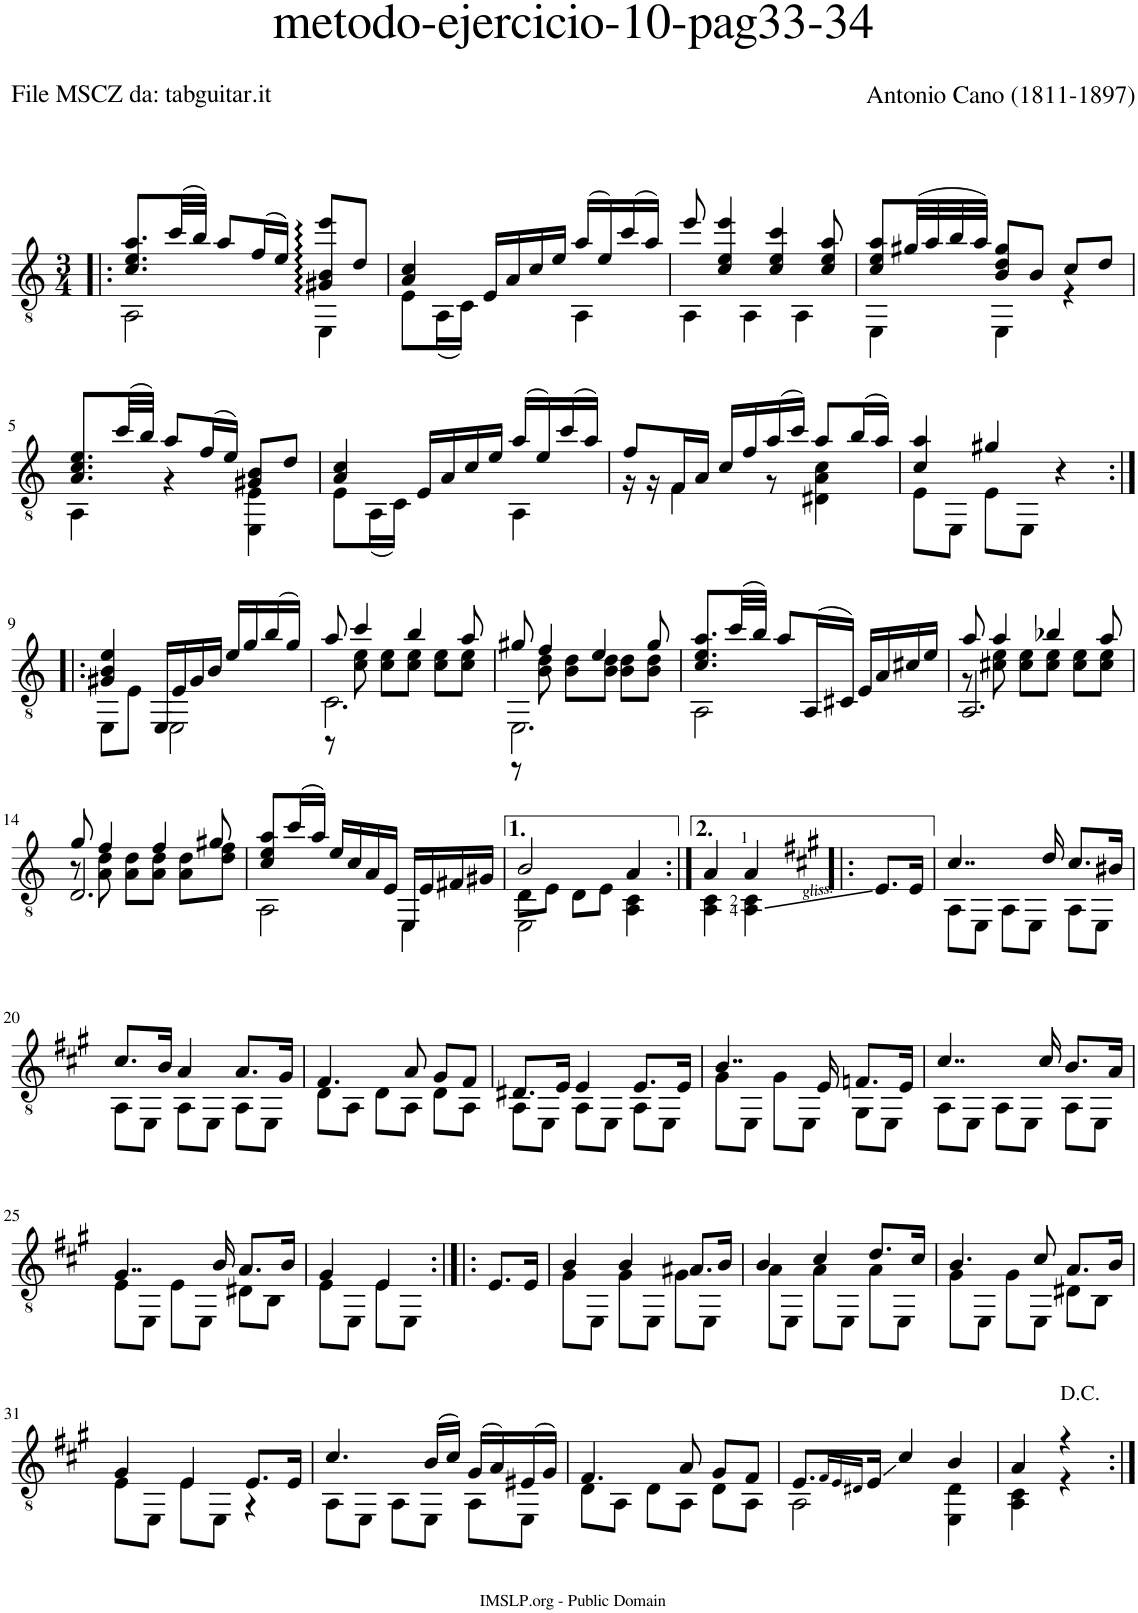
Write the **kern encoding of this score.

**kern
*part1
*staff1
*I"Guitar
*I'Guit.
*clefGv2
*k[]
*M3/4
=1!|:
*^
8.c/ 8.e/ 8.a/L	2AA\
(32cc/LL	.
32b/JJJ)	.
8a/L	.
(16f/L	.
16e/JJ)	.
8G#X/: 8B/: 8ee/:L	4EE\
8d/J	.
=2	=2
4A/ 4c/	8E\L
.	(16AA\L
.	16C\JJ)
16E/LL	4ryy
16A/	.
16c/	.
16e/JJ	.
(16a/LL	4AA\
16e/)	.
(16cc/	.
16a/JJ)	.
=3	=3
8ee/	4AA\
4c/ 4e/ 4ee/	.
.	4AA\
4c/ 4e/ 4cc/	.
.	4AA\
8c/ 8e/ 8a/	.
=4	=4
8c/ 8e/ 8a/L	4EE\
(32g#X/LL	.
32a/	.
32b/	.
32a/JJJ)	.
8B/ 8d/ 8g#/L	4EE\
8B/J	.
8c/L	4r
8d/J	.
!!LO:LB:g=z	!!
=5	=5
8.A/ 8.c/ 8.e/L	4AA\
(32cc/LL	.
32b/JJJ)	.
8a/L	4r
(16f/L	.
16e/JJ)	.
8G#X/ 8B/L	4EE\ 4E\
8d/J	.
=6	=6
4A/ 4c/	8E\L
.	(16AA\L
.	16C\JJ)
16E/LL	4ryy
16A/	.
16c/	.
16e/JJ	.
(16a/LL	4AA\
16e/)	.
(16cc/	.
16a/JJ)	.
=7	=7
8f/L	16r
.	16r
16F/L	4F\
16A/JJ	.
16c/LL	.
16f/	.
(16a/	8r
16cc/JJ)	.
8a/L	4D#X\ 4A\ 4c\
(16b/L	.
16a/JJ)	.
=8	=8
4c/ 4a/	8E\L
.	8EE\J
4g#X/	8E\L
.	8EE\J
4r	4ryy
!!LO:LB:g=z	!!
=9:|!|:	=9:|!|:
4G#X/ 4B/ 4e/	8EE\L
.	8E\J
16EE/LL	2EE\
16E/	.
16G#/	.
16B/JJ	.
16e/LL	.
16g/	.
(16b/	.
16g/JJ)	.
=10	=10
*	*^
8a/	2.C\	8r
4cc/	.	8c\ 8e\
.	.	8c\ 8e\L
4b/	.	8c\ 8e\J
.	.	8c\ 8e\L
8a/	.	8c\ 8e\J
=11	=11	=11
8g#X/	2.EE\	8r
4f/	.	8B\ 8d\
.	.	8B\ 8d\L
4e/	.	8B\ 8d\J
.	.	8B\ 8d\L
8g#/	.	8B\ 8d\J
*	*v	*v
=12	=12
8.c/ 8.e/ 8.a/L	2AA\
(32cc/LL	.
32b/JJJ)	.
8a/L	.
(16AA/L	.
16C#X/JJ)	.
16E/LL	4ryy
16A/	.
16c#X/	.
16e/JJ	.
=13	=13
*	*^
8a/	8r	2.AA/
4a/	8c#X\ 8e\	.
.	8c#\ 8e\L	.
4b-X/	8c#\ 8e\J	.
.	8c#\ 8e\L	.
8a/	8c#\ 8e\J	.
!!LO:LB:g=z	!!	!!
=14	=14	=14
8g/	8r	2.D/
4f/	8A\ 8d\	.
.	8A\ 8d\L	.
4f/	8A\ 8d\J	.
.	8A\ 8d\L	.
8g#X/	8d\ 8f\J	.
*	*v	*v
=15	=15
8c/ 8e/ 8a/L	2AA\
(16cc/L	.
16a/JJ)	.
16e/LL	.
16c/	.
16A/	.
16E/JJ	.
16EE/LL	4EE\
16E/	.
16F#X/	.
16G#X/JJ	.
=16	=16
*	*^
2B/	8D\L	2EE\
.	8E\J	.
.	8D\L	.
.	8E\J	.
4A/	4AA\ 4C\	4ryy
*	*v	*v
=17:|!	=17:|!
4A/	4AA\ 4C\
4A/	4AA\ 4C\
*v	*v
=18!|:
*k[f#c#g#]
8.E/L
16E/Jk
=19
*^
4..c#/	8AA\L
.	8EE\J
.	8AA\L
.	8EE\J
16d/	.
8.c#/L	8AA\L
.	8EE\J
16B#X/Jk	.
!!LO:LB:g=z	!!
=20	=20
8.c#/L	8AA\L
.	8EE\J
16B/Jk	.
4A/	8AA\L
.	8EE\J
8.A/L	8AA\L
.	8EE\J
16G#/Jk	.
=21	=21
4.F#/	8D\L
.	8AA\J
.	8D\L
8A/	8AA\J
8G#/L	8D\L
8F#/J	8AA\J
=22	=22
8.D#X/L	8AA\L
.	8EE\J
16E/Jk	.
4E/	8AA\L
.	8EE\J
8.E/L	8AA\L
.	8EE\J
16E/Jk	.
=23	=23
4..B/	8G#\L
.	8EE\J
.	8G#\L
.	8EE\J
16E/	.
8.Fn/L	8GG#\L
.	8EE\J
16E/Jk	.
=24	=24
4..c#/	8AA\L
.	8EE\J
.	8AA\L
.	8EE\J
16c#/	.
8.B/L	8AA\L
.	8EE\J
16A/Jk	.
!!LO:LB:g=z	!!
=25	=25
4..G#/	8E\L
.	8EE\J
.	8E\L
.	8EE\J
16B/	.
8.A/L	8D#X\L
.	8BB\J
16B/Jk	.
=26	=26
4G#/	8E\L
.	8EE\J
4E/	8E\L
.	8EE\J
*v	*v
=27:|!|:
8.E/L
16E/Jk
=28
*^
4B/	8G#\L
.	8EE\J
4B/	8G#\L
.	8EE\J
8.A#X/L	8G#\L
.	8EE\J
16B/Jk	.
=29	=29
4B/	8A\L
.	8EE\J
4c#/	8A\L
.	8EE\J
8.d/L	8A\L
.	8EE\J
16c#/Jk	.
=30	=30
4.B/	8G#\L
.	8EE\J
.	8G#\L
8c#/	8EE\J
8.A/L	8D#X\L
.	8BB\J
16B/Jk	.
!!LO:LB:g=z	!!
=31	=31
4G#/	8E\L
.	8EE\J
4E/	8E\L
.	8EE\J
8.E/L	4r
16E/Jk	.
=32	=32
4.c#/	8AA\L
.	8EE\J
.	8AA\L
(16B/LL	8EE\J
16c#/JJ)	.
(16G#/LL	8AA\L
16A/)	.
(16E#X/	8EE\J
16G#/JJ)	.
=33	=33
4.F#/	8D\L
.	8AA\J
.	8D\L
8A/	8AA\J
8G#/L	8D\L
8F#/J	8AA\J
=34	=34
8.E/L	2AA\
16qF#/LL	.
16qE/	.
16qD#X/JJ	.
16E/Jk	.
4c#/	.
4B/	4EE\ 4D#\
=35	=35
4A/	4AA\ 4C#\
4r	4r
*v	*v
=:|!
*-
